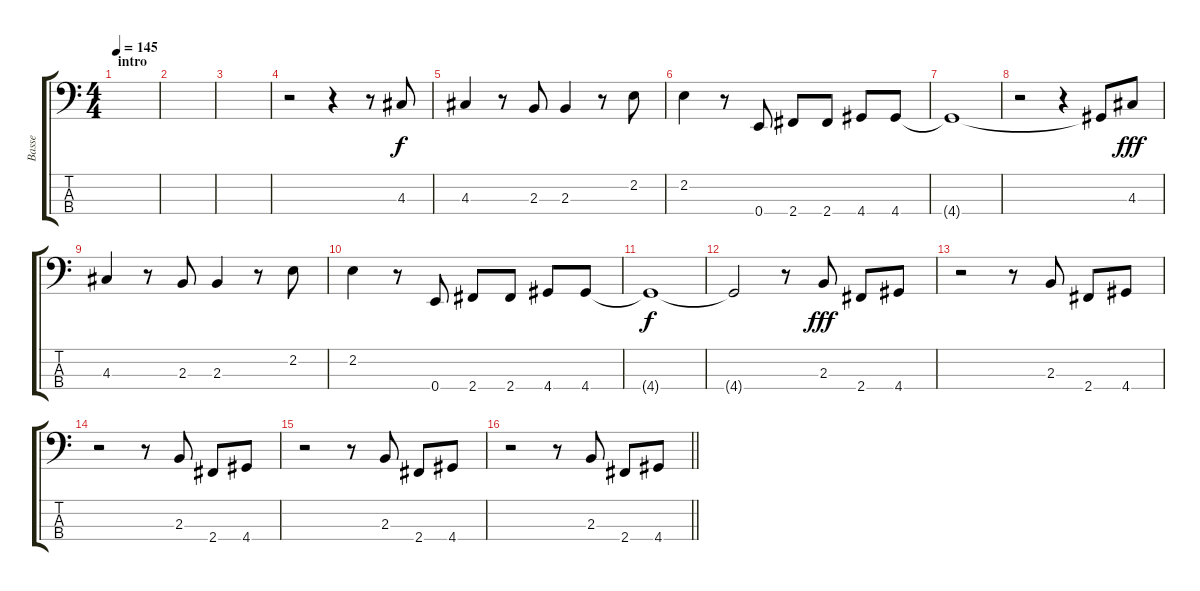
\track ("Basse" "Basse") {instrument electricbassfinger}
\staff {score tabs}
\tuning (G2 D2 A1 E1) {hide}
\ts (4 4)
\section ("" "intro")
\tempo 145
\clef f4
\ks c
|
|
|
r.2 r.4 r.8 4.3.8 |
4.3.4 r.8 2.3.8 2.3.4 r.8 2.2.8 |
2.2.4 r.8 0.4.8 2.4.8 2.4.8 4.4.8 4.4.8 |
4.4{t}.1{dy f} |
r.2 r.4 4.4{t}.8 4.3.8{dy fff} |
4.3.4 r.8 2.3.8 2.3.4 r.8 2.2.8 |
2.2.4 r.8 0.4.8 2.4.8 2.4.8 4.4.8 4.4.8 |
4.4{t}.1{dy f} |
4.4{t}.2 r.8 2.3.8{dy fff} 2.4.8 4.4.8 |
r.2 r.8 2.3.8 2.4.8 4.4.8 |
r.2 r.8 2.3.8 2.4.8 4.4.8 |
r.2 r.8 2.3.8 2.4.8 4.4.8 |
\barLineRight lightlight
r.2 r.8 2.3.8 2.4.8 4.4.8
